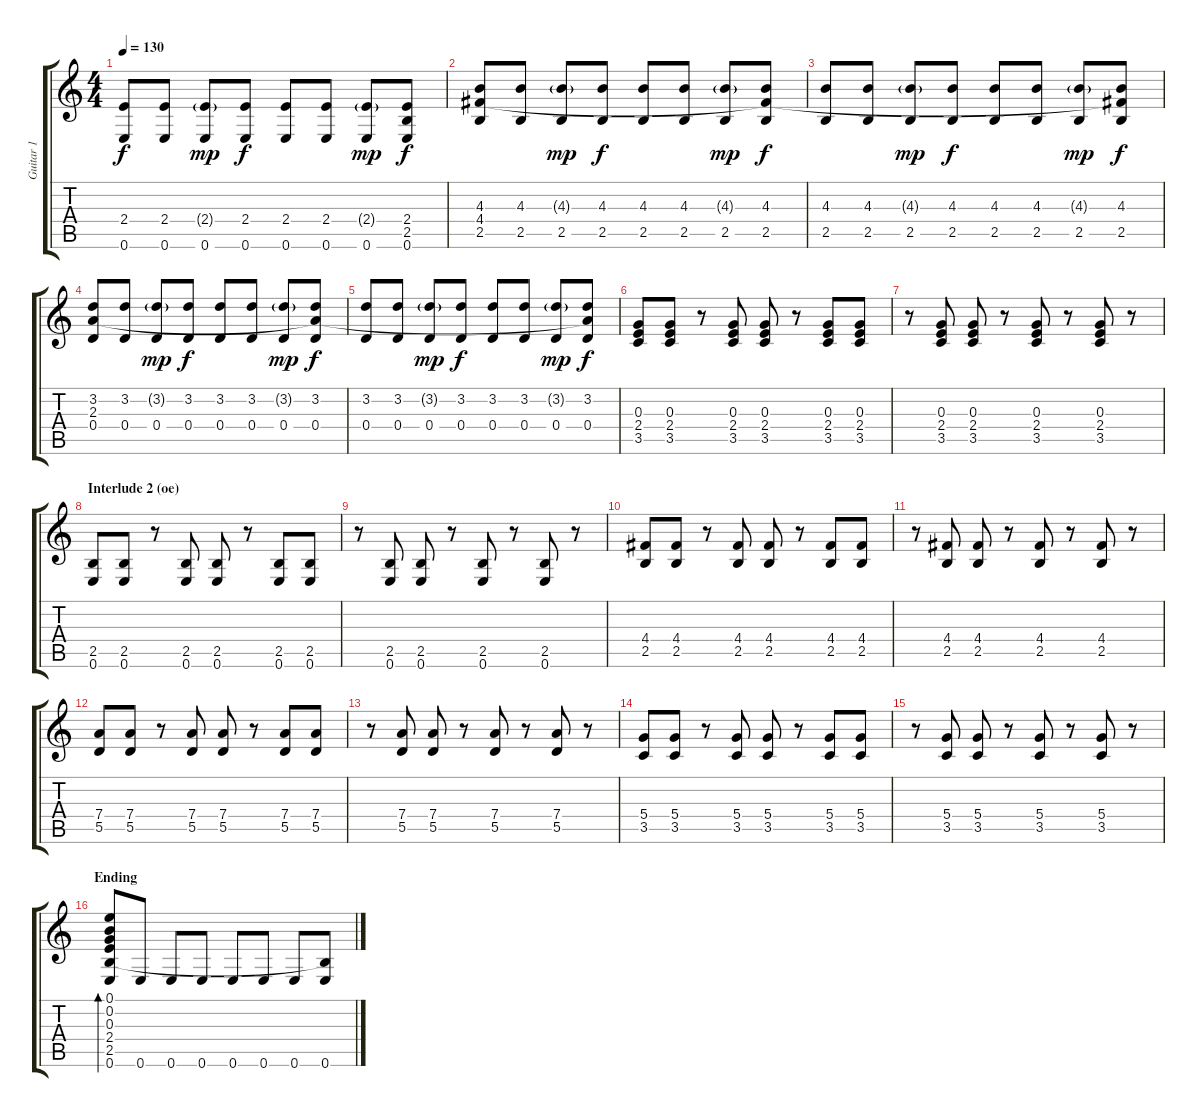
\track ("Guitar 1" "Guitar 1") {instrument distortionguitar}
\staff {score tabs}
\tuning (E4 B3 G3 D3 A2 E2) {hide}
\ts (4 4)
\tempo 130
\clef g2
\ks c
(2.4 0.6).8{dy f} (2.4 0.6).8 (2.4{g} 0.6).8{dy mp} (2.4 0.6).8{dy f} (2.4 0.6).8 (2.4 0.6).8 (2.4{g} 0.6).8{dy mp} (2.4 2.5{t} 0.6).8{dy f} |
(4.3 4.4 2.5).8 (4.3 2.5).8 (4.3{g} 2.5).8{dy mp} (4.3 2.5).8{dy f} (4.3 2.5).8 (4.3 2.5).8 (4.3{g} 2.5).8{dy mp} (4.3 4.4{t} 2.5).8{dy f} |
(4.3 2.5).8 (4.3 2.5).8 (4.3{g} 2.5).8{dy mp} (4.3 2.5).8{dy f} (4.3 2.5).8 (4.3 2.5).8 (4.3{g} 2.5).8{dy mp} (4.3 4.4{t} 2.5).8{dy f} |
(3.2 2.3 0.4).8 (3.2 0.4).8 (3.2{g} 0.4).8{dy mp} (3.2 0.4).8{dy f} (3.2 0.4).8 (3.2 0.4).8 (3.2{g} 0.4).8{dy mp} (3.2 2.3{t} 0.4).8{dy f} |
(3.2 0.4).8 (3.2 0.4).8 (3.2{g} 0.4).8{dy mp} (3.2 0.4).8{dy f} (3.2 0.4).8 (3.2 0.4).8 (3.2{g} 0.4).8{dy mp} (3.2 2.3{t} 0.4).8{dy f} |
(0.3 2.4 3.5).8 (0.3 2.4 3.5).8 r.8 (0.3 2.4 3.5).8 (0.3 2.4 3.5).8 r.8 (0.3 2.4 3.5).8 (0.3 2.4 3.5).8 |
r.8 (0.3 2.4 3.5).8 (0.3 2.4 3.5).8 r.8 (0.3 2.4 3.5).8 r.8 (0.3 2.4 3.5).8 r.8 |
\section ("" "Interlude 2 (oe)")
(2.5 0.6).8 (2.5 0.6).8 r.8 (2.5 0.6).8 (2.5 0.6).8 r.8 (2.5 0.6).8 (2.5 0.6).8 |
r.8 (2.5 0.6).8 (2.5 0.6).8 r.8 (2.5 0.6).8 r.8 (2.5 0.6).8 r.8 |
(4.4 2.5).8 (4.4 2.5).8 r.8 (4.4 2.5).8 (4.4 2.5).8 r.8 (4.4 2.5).8 (4.4 2.5).8 |
r.8 (4.4 2.5).8 (4.4 2.5).8 r.8 (4.4 2.5).8 r.8 (4.4 2.5).8 r.8 |
(7.4 5.5).8 (7.4 5.5).8 r.8 (7.4 5.5).8 (7.4 5.5).8 r.8 (7.4 5.5).8 (7.4 5.5).8 |
r.8 (7.4 5.5).8 (7.4 5.5).8 r.8 (7.4 5.5).8 r.8 (7.4 5.5).8 r.8 |
(5.4 3.5).8 (5.4 3.5).8 r.8 (5.4 3.5).8 (5.4 3.5).8 r.8 (5.4 3.5).8 (5.4 3.5).8 |
r.8 (5.4 3.5).8 (5.4 3.5).8 r.8 (5.4 3.5).8 r.8 (5.4 3.5).8 r.8 |
\section ("" "Ending")
(0.1 0.2 0.3 2.4 2.5 0.6).8{bd 240} 0.6.8 0.6.8 0.6.8 0.6.8 0.6.8 0.6.8 (2.5{t} 0.6).8
